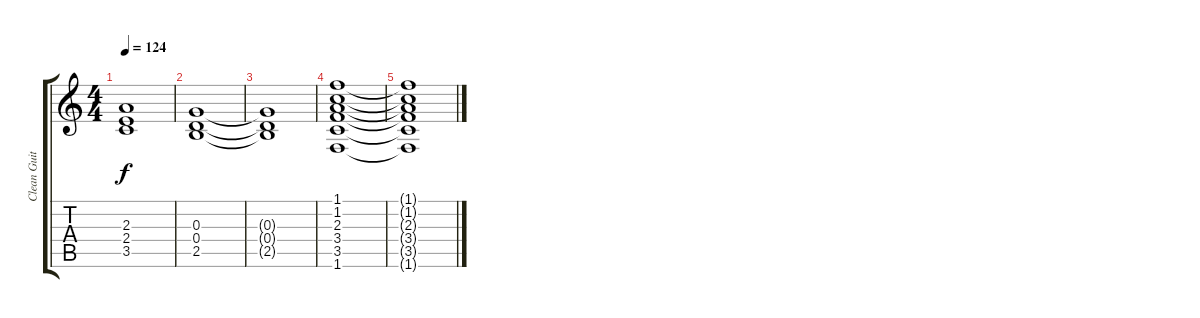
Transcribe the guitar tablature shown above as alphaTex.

\track ("Clean Guitar II" "Clean Guit") {instrument electricguitarclean}
\staff {score tabs}
\tuning (E4 B3 G3 D3 A2 E2) {hide}
\ts (4 4)
\tempo 124
\clef g2
\ks c
(2.3{t} 2.4{t} 3.5{t}).1{dy f} |
(0.3 0.4 2.5).1 |
(0.3{t} 0.4{t} 2.5{t}).1 |
(1.1 1.2 2.3 3.4 3.5 1.6).1 |
(1.1{t} 1.2{t} 2.3{t} 3.4{t} 3.5{t} 1.6{t}).1
